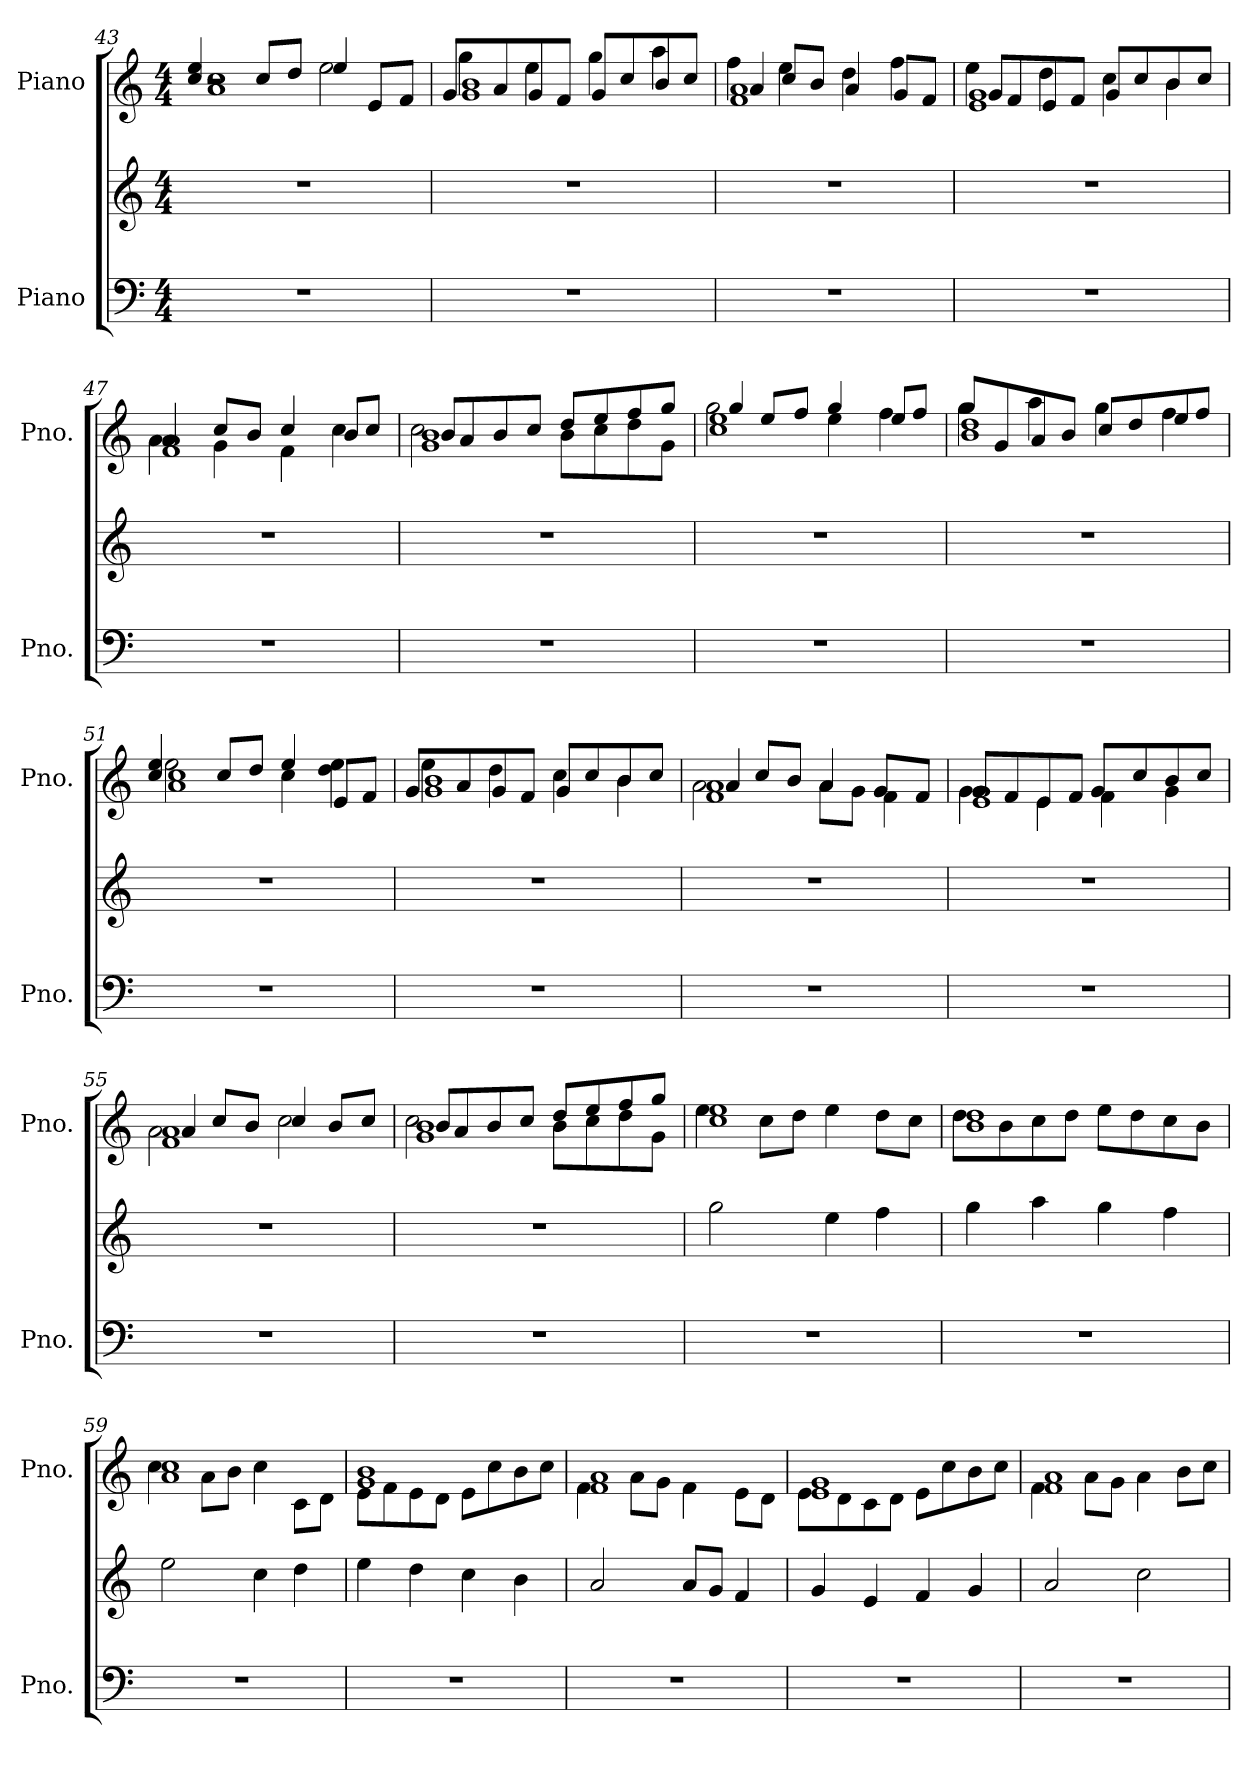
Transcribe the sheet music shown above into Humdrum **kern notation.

**kern	**kern	**kern
*part2	*part2	*part1
*staff3	*staff2	*staff1
*I"Piano	*	*I"Piano
*I'Pno.	*	*I'Pno.
*clefF4	*clefG2	*clefG2
*k[]	*k[]	*k[]
*M4/4	*M4/4	*M4/4
=43	=43	=43
*	*	*^
*	*	*	*^
1r	1r	1a 1cc	2r	4cc/ 4ee/
.	.	.	.	8cc/L
.	.	.	.	8dd/J
.	.	.	2ee\	4ee/
.	.	.	.	8e/L
.	.	.	.	8f/J
=44	=44	=44	=44	=44
1r	1r	1g 1b	4gg\	8g/L
.	.	.	.	8a/
.	.	.	4ee\	8g/
.	.	.	.	8f/J
.	.	.	4gg\	8g/L
.	.	.	.	8cc/
.	.	.	4aa\	8b/
.	.	.	.	8cc/J
!!LO:LB:g=z	!!	!!
=45	=45	=45	=45	=45
1r	1r	1f 1a	4ff\	4a/
.	.	.	4ee\	8cc/L
.	.	.	.	8b/J
.	.	.	4dd\	4a/
.	.	.	4ff\	8g/L
.	.	.	.	8f/J
=46	=46	=46	=46	=46
1r	1r	1e 1g	4ee\	8g/L
.	.	.	.	8f/
.	.	.	4dd\	8e/
.	.	.	.	8f/J
.	.	.	4cc\	8g/L
.	.	.	.	8cc/
.	.	.	4b\	8b/
.	.	.	.	8cc/J
=47	=47	=47	=47	=47
1r	1r	1f 1a	4a\	4a/
.	.	.	4g\	8cc/L
.	.	.	.	8b/J
.	.	.	4f\	4cc/
.	.	.	4cc\	8b/L
.	.	.	.	8cc/J
=48	=48	=48	=48	=48
1r	1r	1g 1b	2cc\	8b/L
.	.	.	.	8a/
.	.	.	.	8b/
.	.	.	.	8cc/J
.	.	.	8b\L	8dd/L
.	.	.	8cc\	8ee/
.	.	.	8dd\	8ff/
.	.	.	8g\J	8gg/J
!!LO:PB:g=z	!!	!!
=49	=49	=49	=49	=49
1r	1r	1cc 1ee	2gg\	4gg/
.	.	.	.	8ee/L
.	.	.	.	8ff/J
.	.	.	4ee\	4gg/
.	.	.	4ff\	8ee/L
.	.	.	.	8ff/J
=50	=50	=50	=50	=50
1r	1r	1b 1dd	4gg\	8gg/L
.	.	.	.	8g/
.	.	.	4aa\	8a/
.	.	.	.	8b/J
.	.	.	4gg\	8cc/L
.	.	.	.	8dd/
.	.	.	4ff\	8ee/
.	.	.	.	8ff/J
=51	=51	=51	=51	=51
1r	1r	1a 1cc	2ee\	4cc/ 4ee/
.	.	.	.	8cc/L
.	.	.	.	8dd/J
.	.	.	4cc\	4ee/
.	.	.	4dd\ 4ee\	8e/L
.	.	.	.	8f/J
=52	=52	=52	=52	=52
1r	1r	1g 1b	4ee\	8g/L
.	.	.	.	8a/
.	.	.	4dd\	8g/
.	.	.	.	8f/J
.	.	.	4cc\	8g/L
.	.	.	.	8cc/
.	.	.	4b\	8b/
.	.	.	.	8cc/J
!!LO:LB:g=z	!!	!!
=53	=53	=53	=53	=53
1r	1r	1f 1a	2a\	4a/
.	.	.	.	8cc/L
.	.	.	.	8b/J
.	.	.	8a\L	4a/
.	.	.	8g\J	.
.	.	.	4f\	8g/L
.	.	.	.	8f/J
=54	=54	=54	=54	=54
1r	1r	1e 1g	4g\	8g/L
.	.	.	.	8f/
.	.	.	4e\	8e/
.	.	.	.	8f/J
.	.	.	4f\	8g/L
.	.	.	.	8cc/
.	.	.	4g\	8b/
.	.	.	.	8cc/J
=55	=55	=55	=55	=55
1r	1r	1f 1a	2a\	4a/
.	.	.	.	8cc/L
.	.	.	.	8b/J
.	.	.	2cc\	4cc/
.	.	.	.	8b/L
.	.	.	.	8cc/J
=56	=56	=56	=56	=56
1r	1r	1g 1b	2cc\	8b/L
.	.	.	.	8a/
.	.	.	.	8b/
.	.	.	.	8cc/J
.	.	.	8b\L	8dd/L
.	.	.	8cc\	8ee/
.	.	.	8dd\	8ff/
.	.	.	8g\J	8gg/J
*	*	*	*v	*v
!!LO:LB:g=z
=57	=57	=57	=57
1r	2gg\	1cc 1ee	4ee\
.	.	.	8cc\L
.	.	.	8dd\J
.	4ee\	.	4ee\
.	4ff\	.	8dd\L
.	.	.	8cc\J
=58	=58	=58	=58
1r	4gg\	1b 1dd	8dd\L
.	.	.	8b\
.	4aa\	.	8cc\
.	.	.	8dd\J
.	4gg\	.	8ee\L
.	.	.	8dd\
.	4ff\	.	8cc\
.	.	.	8b\J
=59	=59	=59	=59
1r	2ee\	1a 1cc	4cc\
.	.	.	8a\L
.	.	.	8b\J
.	4cc\	.	4cc\
.	4dd\	.	8c\L
.	.	.	8d\J
=60	=60	=60	=60
1r	4ee\	1g 1b	8e\L
.	.	.	8f\
.	4dd\	.	8e\
.	.	.	8d\J
.	4cc\	.	8e\L
.	.	.	8cc\
.	4b\	.	8b\
.	.	.	8cc\J
!!LO:LB:g=z	!!
=61	=61	=61	=61
1r	2a/	1f 1a	4f\
.	.	.	8a\L
.	.	.	8g\J
.	8a/L	.	4f\
.	8g/J	.	.
.	4f/	.	8e\L
.	.	.	8d\J
=62	=62	=62	=62
1r	4g/	1e 1g	8e\L
.	.	.	8d\
.	4e/	.	8c\
.	.	.	8d\J
.	4f/	.	8e\L
.	.	.	8cc\
.	4g/	.	8b\
.	.	.	8cc\J
=63	=63	=63	=63
1r	2a/	1f 1a	4f\
.	.	.	8a\L
.	.	.	8g\J
.	2cc\	.	4a\
.	.	.	8b\L
.	.	.	8cc\J
*	*	*v	*v
=	=	=
*-	*-	*-
